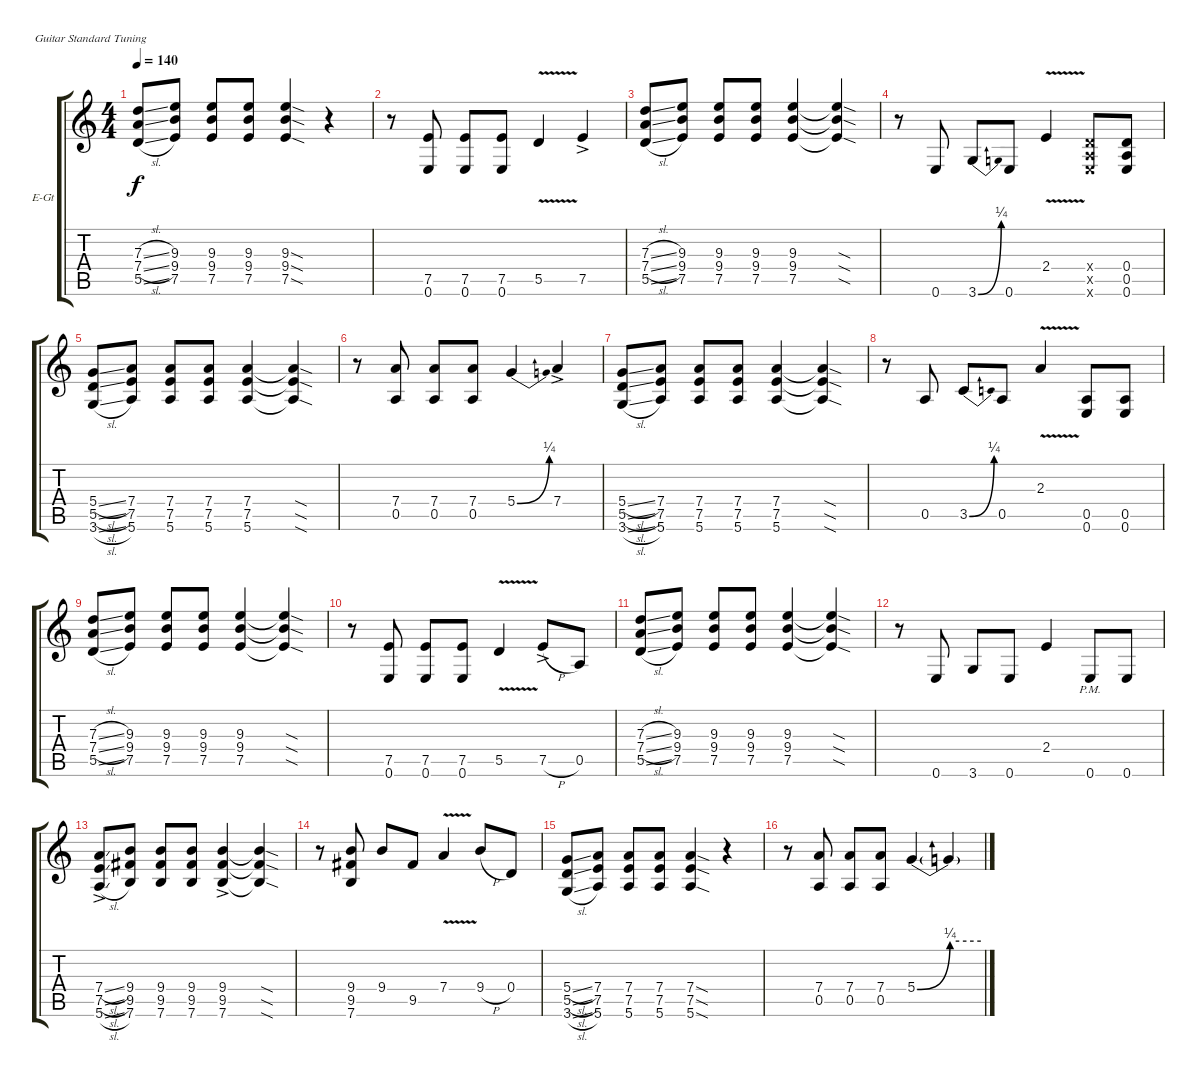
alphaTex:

\bracketExtendMode groupsimilarinstruments
\firstSystemTrackNameOrientation horizontal
\otherSystemsTrackNameOrientation horizontal
\track ("Rhythm Guitar" "E-Gt") {instrument overdrivenguitar}
\staff {score tabs}
\tuning (E4 B3 G3 D3 A2 E2)
\ts (4 4)
\tempo 140
\clef g2
\ks c
(7.3{sl} 7.4{sl} 5.5{sl}).8{dy f} (9.3 9.4 7.5).8 (9.3 9.4 7.5).8 (9.3 9.4 7.5).8 (9.3{sod} 9.4{sod} 7.5{sod}).4 r.4 |
r.8 (7.5 0.6).8 (7.5 0.6).8 (7.5 0.6).8 5.5{v}.4 7.5{ac}.4 |
(7.3{sl} 7.4{sl} 5.5{sl}).8 (9.3 9.4 7.5).8 (9.3 9.4 7.5).8 (9.3 9.4 7.5).8 (9.3 9.4 7.5).4 (9.3{sod t} 9.4{sod t} 7.5{sod t}).4 |
r.8 0.6.8 3.6{be (bend 0 0 60 1)}.8 0.6.8 2.4{v}.4 (0.4{x} 0.5{x} 0.6{x}).8 (0.4 0.5 0.6).8 |
(5.4{sl} 5.5{sl} 3.6{sl}).8 (7.4 7.5 5.6).8 (7.4 7.5 5.6).8 (7.4 7.5 5.6).8 (7.4 7.5 5.6).4 (7.4{sod t} 7.5{sod t} 5.6{sod t}).4 |
r.8 (7.4 0.5).8 (7.4 0.5).8 (7.4 0.5).8 5.4{be (bend 0 0 60 1)}.4 7.4{ac}.4 |
(5.4{sl} 5.5{sl} 3.6{sl}).8 (7.4 7.5 5.6).8 (7.4 7.5 5.6).8 (7.4 7.5 5.6).8 (7.4 7.5 5.6).4 (7.4{sod t} 7.5{sod t} 5.6{sod t}).4 |
r.8 0.5.8 3.5{be (bend 0 0 60 1)}.8 0.5.8 2.3{v}.4 (0.5 0.6).8 (0.5 0.6).8 |
(7.3{sl} 7.4{sl} 5.5{sl}).8 (9.3 9.4 7.5).8 (9.3 9.4 7.5).8 (9.3 9.4 7.5).8 (9.3 9.4 7.5).4 (9.3{sod t} 9.4{sod t} 7.5{sod t}).4 |
r.8 (7.5 0.6).8 (7.5 0.6).8 (7.5 0.6).8 5.5{v}.4 7.5{h ac}.8 0.5.8 |
(7.3{sl} 7.4{sl} 5.5{sl}).8 (9.3 9.4 7.5).8 (9.3 9.4 7.5).8 (9.3 9.4 7.5).8 (9.3 9.4 7.5).4 (9.3{sod t} 9.4{sod t} 7.5{sod t}).4 |
r.8 0.6.8 3.6.8 0.6.8 2.4.4 0.6{pm}.8 0.6.8 |
(7.4{sl} 7.5{sl} 5.6{sl ac}).8 (9.4 9.5 7.6).8 (9.4 9.5 7.6).8 (9.4 9.5 7.6).8 (9.4 9.5 7.6{ac}).4 (9.4{sod t} 9.5{sod t} 7.6{sod t}).4 |
r.8 (9.4 9.5 7.6).8 9.4.8 9.5.8 7.4{v}.4 9.4{h}.8 0.4.8 |
(5.4{sl} 5.5{sl} 3.6{sl}).8 (7.4 7.5 5.6).8 (7.4 7.5 5.6).8 (7.4 7.5 5.6).8 (7.4{sod} 7.5{sod} 5.6{sod}).4 r.4 |
r.8 (7.4 0.5).8 (7.4 0.5).8 (7.4 0.5).8 5.4{be (bend 0 0 60 1)}.4 5.4{be (hold 0 1 60 1) t}.4
